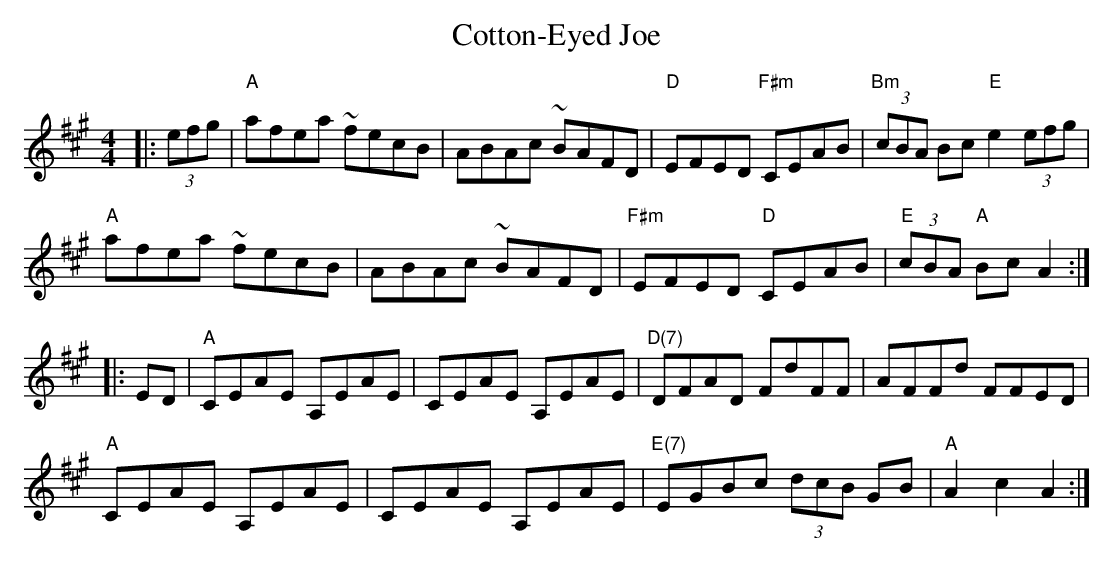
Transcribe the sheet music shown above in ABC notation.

X:1
T: Cotton-Eyed Joe
M: 4/4
L: 1/8
K: A
|:(3efg|\
"A"afea ~fecB|ABAc ~BAFD|"D"EFED "F#m"CEAB|"Bm"(3cBA Bc "E"e2 (3efg|
"A"afea ~fecB|ABAc ~BAFD|"F#m"EFED "D"CEAB|"E"(3cBA "A"BcA2:|
|:ED|\
"A"CEAE A,EAE|CEAE A,EAE|"D(7)"DFAD FdFF|AFFd FFED|
"A"CEAE A,EAE|CEAE A,EAE|"E(7)"EGBc (3dcB GB|"A"A2c2A2:|
